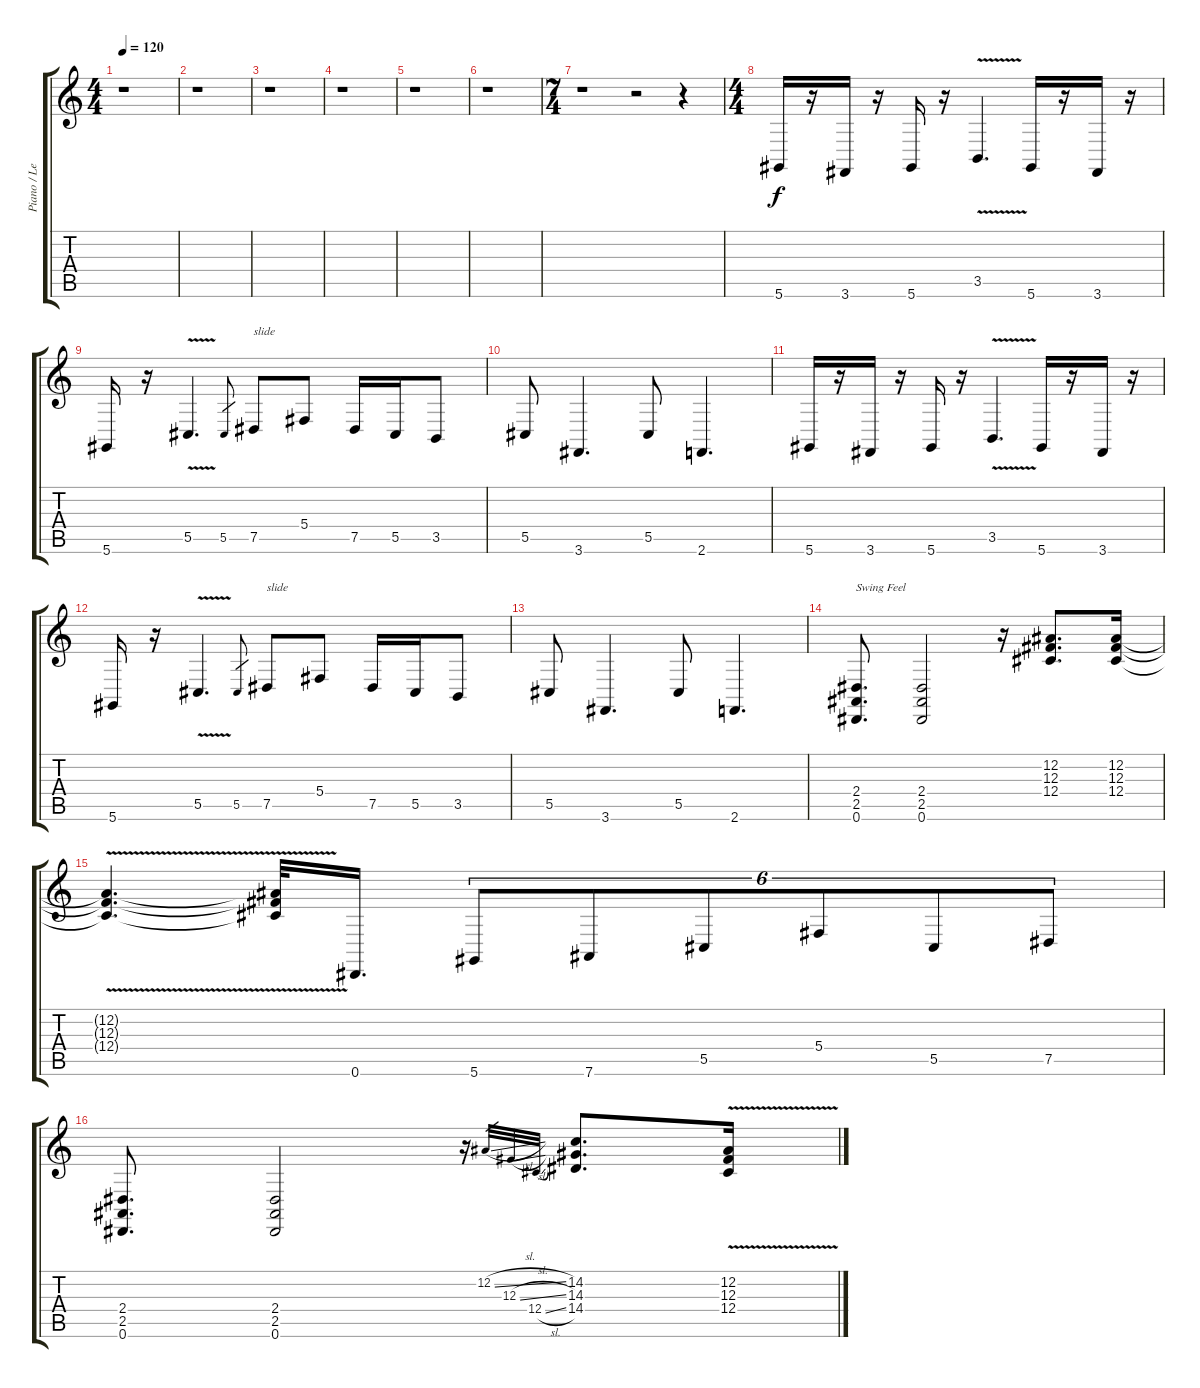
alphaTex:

\track ("Piano / Lead" "Piano / Le") {instrument electricgrandpiano}
\staff {score tabs}
\tuning (Eb4 Bb3 Gb3 Db3 Ab2 Eb2) {hide}
\ts (4 4)
\tempo 120
\clef g2
\ks c
r.1{dy f instrument electricgrandpiano} |
r.1 |
r.1 |
r.1 |
r.1 |
r.1 |
\ts (7 4)
r.1 r.2 r.4 |
\ts (4 4)
5.6.16 r.16 3.6.16 r.16 5.6.16 r.16 3.5{v}.4{d} 5.6.16 r.16 3.6.16 r.16 |
5.6.16 r.16 5.5{v}.4{d} 5.5.8{gr} 7.5.8{txt "slide"} 5.4.8 7.5.16 5.5.16 3.5.8 |
5.5.8 3.6.4{d} 5.5.8 2.6.4{d} |
5.6.16 r.16 3.6.16 r.16 5.6.16 r.16 3.5{v}.4{d} 5.6.16 r.16 3.6.16 r.16 |
5.6.16 r.16 5.5{v}.4{d} 5.5.8{gr} 7.5.8{txt "slide"} 5.4.8 7.5.16 5.5.16 3.5.8 |
5.5.8 3.6.4{d} 5.5.8 2.6.4{d} |
(2.4 2.5 0.6).8{d txt "Swing Feel"} (2.4 2.5 0.6).2 r.16 (12.2 12.3 12.4).8{d} (12.2 12.3 12.4).16 |
(12.2{v t} 12.3{v t} 12.4{v t}).4{d} (12.2{t} 12.3{t} 12.4{t}).32 0.6.16{d} 5.6.8{tu (6 4)} 7.6.8{tu (6 4)} 5.5.8{tu (6 4)} 5.4.8{tu (6 4)} 5.5.8{tu (6 4)} 7.5.8{tu (6 4)} |
(2.4 2.5 0.6).8{d} (2.4 2.5 0.6).2 r.16 12.2{sl}.32{gr} 12.3{sl}.32{gr} 12.4{sl}.32{gr} (14.2 14.3 14.4).8{d} (12.2{v} 12.3{v} 12.4{v}).16
